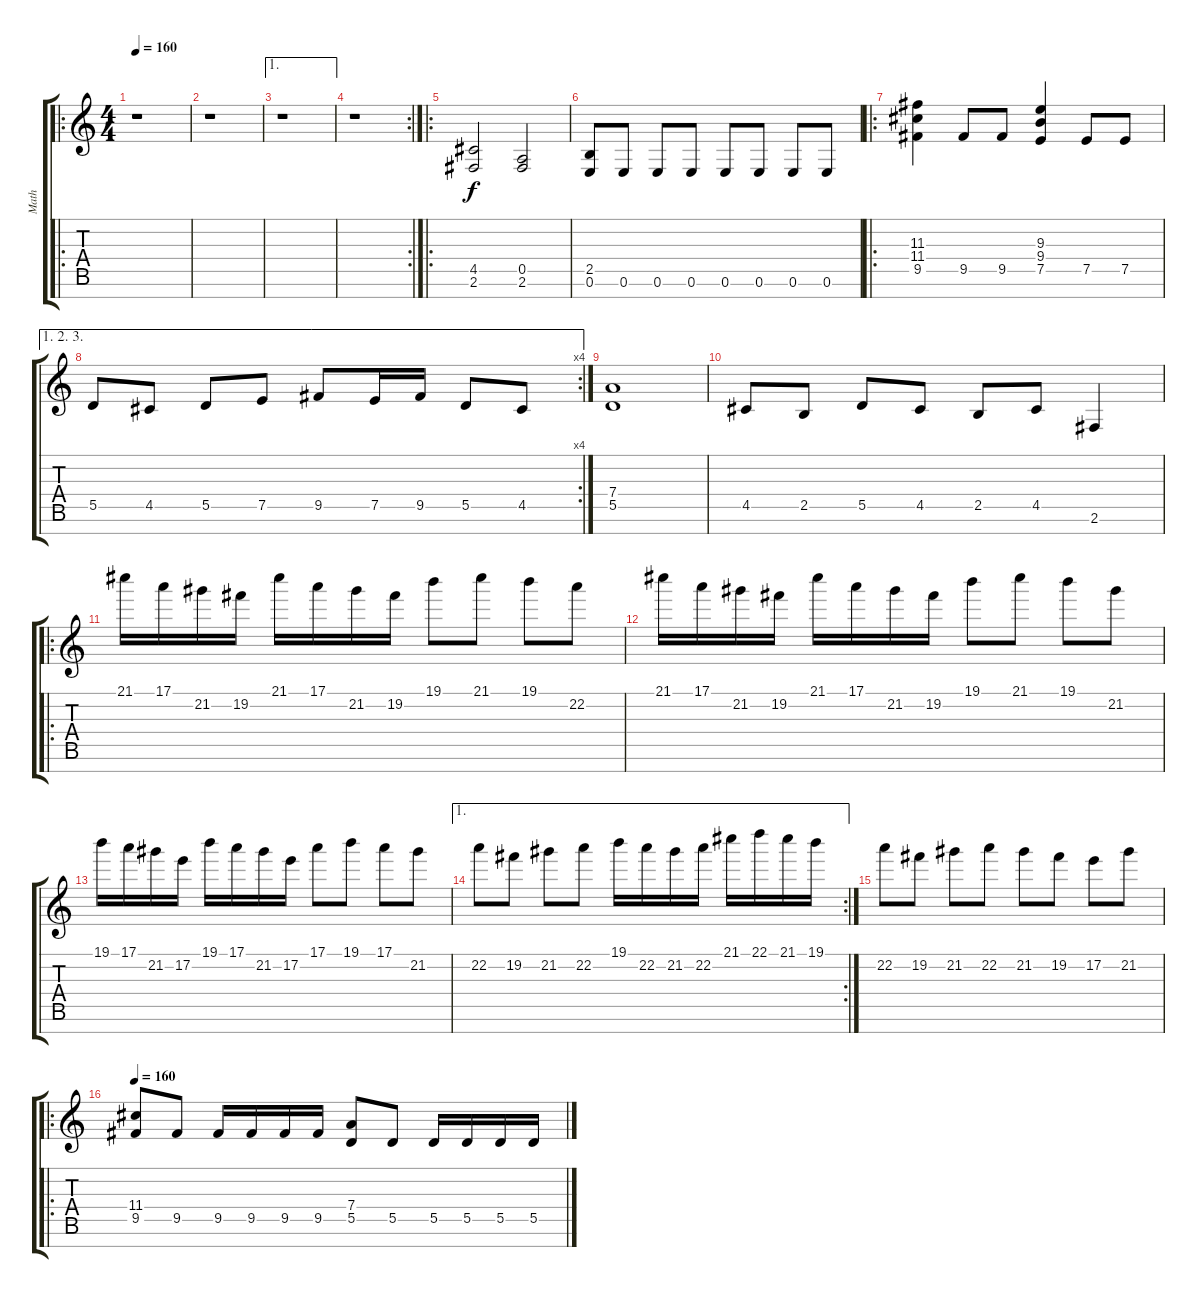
\track ("Math" "Math") {instrument distortionguitar}
\staff {score tabs}
\tuning (E4 B3 G3 D3 A2 E2 B1) {hide}
\ro
\ts (4 4)
\tempo 160
\clef g2
\ks c
r.1{dy f} |
r.1 |
\ae 1
r.1 |
\rc 2
r.1 |
\ro
(4.5 2.6).2 (0.5 2.6).2 |
(2.5 0.6).8 0.6.8 0.6.8 0.6.8 0.6.8 0.6.8 0.6.8 0.6.8 |
\ro
(11.3 11.4 9.5).4 9.5.8 9.5.8 (9.3 9.4 7.5).4 7.5.8 7.5.8 |
\ae (1 2 3)
\rc 4
5.5.8 4.5.8 5.5.8 7.5.8 9.5.8 7.5.16 9.5.16 5.5.8 4.5.8 |
(7.4 5.5).1 |
4.5.8 2.5.8 5.5.8 4.5.8 2.5.8 4.5.8 2.6.4 |
\ro
21.1.16 17.1.16 21.2.16 19.2.16 21.1.16 17.1.16 21.2.16 19.2.16 19.1.8 21.1.8 19.1.8 22.2.8 |
21.1.16 17.1.16 21.2.16 19.2.16 21.1.16 17.1.16 21.2.16 19.2.16 19.1.8 21.1.8 19.1.8 21.2.8 |
19.1.16 17.1.16 21.2.16 17.2.16 19.1.16 17.1.16 21.2.16 17.2.16 17.1.8 19.1.8 17.1.8 21.2.8 |
\ae 1
\rc 2
22.2.8 19.2.8 21.2.8 22.2.8 19.1.16 22.2.16 21.2.16 22.2.16 21.1.16 22.1.16 21.1.16 19.1.16 |
22.2.8 19.2.8 21.2.8 22.2.8 21.2.8 19.2.8 17.2.8 21.2.8 |
\ro
\tempo 160
(11.4 9.5).8{instrument distortionguitar} 9.5.8 9.5.16 9.5.16 9.5.16 9.5.16 (7.4 5.5).8 5.5.8 5.5.16 5.5.16 5.5.16 5.5.16
